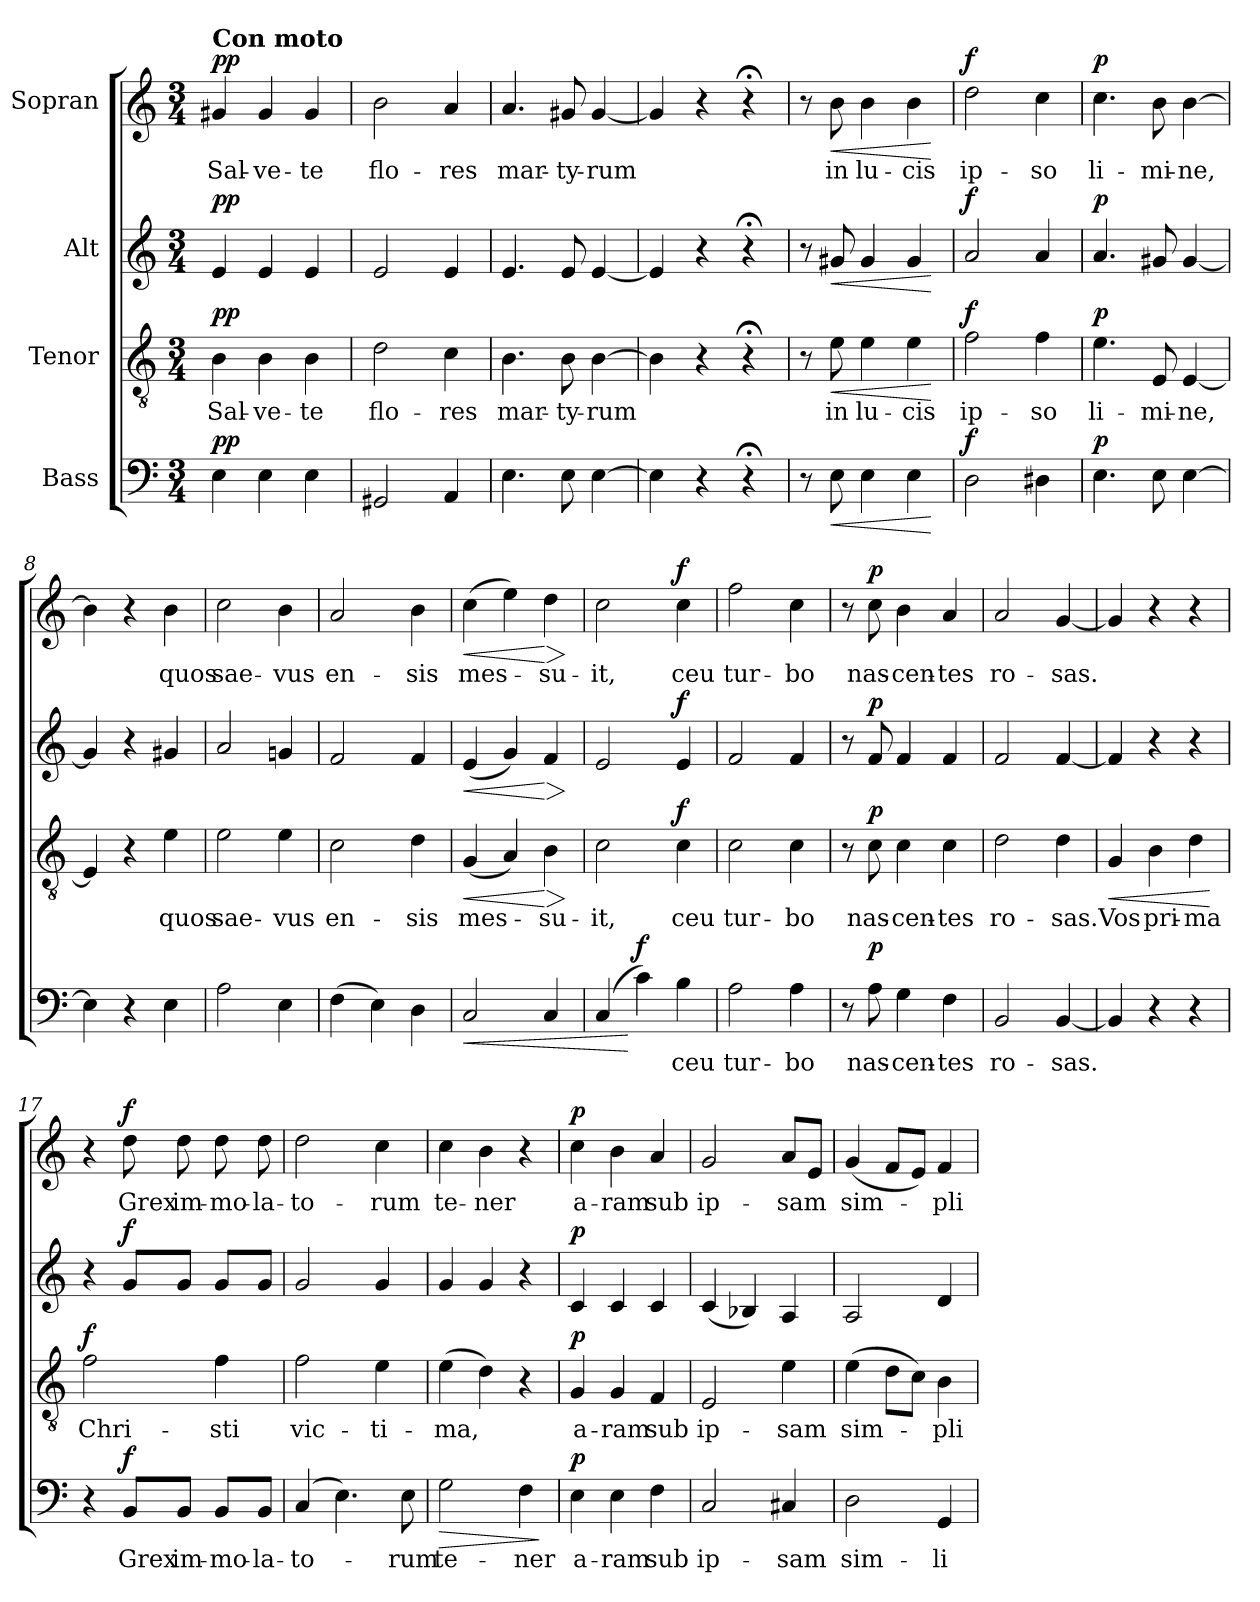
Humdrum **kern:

**kern	**text	**dynam	**kern	**text	**dynam	**kern	**dynam	**kern	**text	**dynam
*part4	*part4	*part4	*part3	*part3	*part3	*part2	*part2	*part1	*part1	*part1
*staff4	*staff4	*staff4	*staff3	*staff3	*staff3	*staff2	*staff2	*staff1	*staff1	*staff1
*I"Bass	*	*	*I"Tenor	*	*	*I"Alt	*	*I"Sopran	*	*
*clefF4	*	*	*clefGv2	*	*	*clefG2	*	*clefG2	*	*
*k[]	*	*	*k[]	*	*	*k[]	*	*k[]	*	*
*M3/4	*	*	*M3/4	*	*	*M3/4	*	*M3/4	*	*
*MM80	*	*	*MM80	*	*	*MM80	*	*MM80	*	*
=1	=1	=1	=1	=1	=1	=1	=1	=1	=1	=1
!	!	!	!	!	!	!	!	!LO:TX:a:B:t=Con moto	!	!
!	!	!LO:DY:a	!	!	!LO:DY:a	!	!LO:DY:a	!	!	!LO:DY:a
4E\	.	pp	4B\	Sal-	pp	4e/	pp	4g#X/	Sal-	pp
4E\	.	.	4B\	-ve-	.	4e/	.	4g#/	-ve-	.
4E\	.	.	4B\	-te	.	4e/	.	4g#/	-te	.
=2	=2	=2	=2	=2	=2	=2	=2	=2	=2	=2
2GG#X/	.	.	2d\	flo-	.	2e/	.	2b\	flo-	.
4AA/	.	.	4c\	-res	.	4e/	.	4a/	-res	.
=3	=3	=3	=3	=3	=3	=3	=3	=3	=3	=3
4.E\	.	.	4.B\	mar-	.	4.e/	.	4.a/	mar-	.
8E\	.	.	8B\	-ty-	.	8e/	.	8g#X/	-ty-	.
[4E\	.	.	[4B\	-rum	.	[4e/	.	[4g#/	-rum	.
=4	=4	=4	=4	=4	=4	=4	=4	=4	=4	=4
4E\]	.	.	4B\]	.	.	4e/]	.	4g#/]	.	.
4r	.	.	4r	.	.	4r	.	4r	.	.
4r;<	.	.	4r;<	.	.	4r;<	.	4r;<	.	.
=5	=5	=5	=5	=5	=5	=5	=5	=5	=5	=5
8r	.	.	8r	.	.	8r	.	8r	.	.
!	!	!LO:HP:b	!	!	!LO:HP:b	!	!LO:HP:b	!	!	!LO:HP:b
8E\	.	<	8e\	in	<	8g#X/	<	8b\	in	<
4E\	.	.	4e\	lu-	.	4g#/	.	4b\	lu-	.
4E\	.	.	4e\	-cis	.	4g#/	.	4b\	-cis	.
.	.	[	.	.	[	.	[	.	.	[
=6	=6	=6	=6	=6	=6	=6	=6	=6	=6	=6
!	!	!LO:DY:a	!	!	!LO:DY:a	!	!LO:DY:a	!	!	!LO:DY:a
2D\	.	f	2f\	ip-	f	2a/	f	2dd\	ip-	f
4D#X\	.	.	4f\	-so	.	4a/	.	4cc\	-so	.
=7	=7	=7	=7	=7	=7	=7	=7	=7	=7	=7
!	!	!LO:DY:a	!	!	!LO:DY:a	!	!LO:DY:a	!	!	!LO:DY:a
4.E\	.	p	4.e\	li-	p	4.a/	p	4.cc\	li-	p
8E\	.	.	8E/	-mi-	.	8g#X/	.	8b\	-mi-	.
[4E\	.	.	[4E/	-ne,	.	[4g#/	.	[4b\	-ne,	.
=8	=8	=8	=8	=8	=8	=8	=8	=8	=8	=8
4E\]	.	.	4E/]	.	.	4g#/]	.	4b\]	.	.
4r	.	.	4r	.	.	4r	.	4r	.	.
4E\	.	.	4e\	quos	.	4g#X/	.	4b\	quos	.
!!LO:LB:g=z
=9	=9	=9	=9	=9	=9	=9	=9	=9	=9	=9
2A\	.	.	2e\	sae-	.	2a/	.	2cc\	sae-	.
4E\	.	.	4e\	-vus	.	4gn/	.	4b\	-vus	.
=10	=10	=10	=10	=10	=10	=10	=10	=10	=10	=10
(>4F\	.	.	2c\	en-	.	2f/	.	2a/	en-	.
4E\)	.	.	.	.	.	.	.	.	.	.
4D\	.	.	4d\	-sis	.	4f/	.	4b\	-sis	.
=11	=11	=11	=11	=11	=11	=11	=11	=11	=11	=11
!	!	!LO:HP:b	!	!	!LO:HP:b	!	!LO:HP:b	!	!	!LO:HP:b
2C/	.	<	(4G/	mes-	<	(4e/	<	(>4cc\	mes-	<
.	.	.	4A/)	.	.	4g/)	.	4ee\)	.	.
!	!	!	!	!	!LO:HP:n=1:b	!	!LO:HP:n=1:b	!	!	!LO:HP:n=1:b
4C/	.	.	4B\	-su-	[ >	4f/	[ >	4dd\	-su-	[ >
.	.	.	.	.	]	.	]	.	.	]
=12	=12	=12	=12	=12	=12	=12	=12	=12	=12	=12
(4C/	.	.	2c\	-it,	.	2e/	.	2cc\	-it,	.
!	!	!LO:DY:n=1:a	!	!	!	!	!	!	!	!
4c\)	.	[ f	.	.	.	.	.	.	.	.
!	!	!	!	!	!LO:DY:a	!	!LO:DY:a	!	!	!LO:DY:a
4B\	ceu	.	4c\	ceu	f	4e/	f	4cc\	ceu	f
=13	=13	=13	=13	=13	=13	=13	=13	=13	=13	=13
2A\	tur-	.	2c\	tur-	.	2f/	.	2ff\	tur-	.
4A\	-bo	.	4c\	-bo	.	4f/	.	4cc\	-bo	.
=14	=14	=14	=14	=14	=14	=14	=14	=14	=14	=14
8r	.	.	8r	.	.	8r	.	8r	.	.
!	!	!LO:DY:a	!	!	!LO:DY:a	!	!LO:DY:a	!	!	!LO:DY:a
8A\	nas-	p	8c\	nas-	p	8f/	p	8cc\	nas-	p
4G\	-cen-	.	4c\	-cen-	.	4f/	.	4b\	-cen-	.
4F\	-tes	.	4c\	-tes	.	4f/	.	4a/	-tes	.
=15	=15	=15	=15	=15	=15	=15	=15	=15	=15	=15
2BB/	ro-	.	2d\	ro-	.	2f/	.	2a/	ro-	.
[4BB/	-sas.	.	4d\	-sas.	.	[4f/	.	[4g/	-sas.	.
=16	=16	=16	=16	=16	=16	=16	=16	=16	=16	=16
!	!	!	!	!	!LO:HP:b	!	!	!	!	!
4BB/]	.	.	4G/	Vos	<	4f/]	.	4g/]	.	.
4r	.	.	4B\	pri-	.	4r	.	4r	.	.
4r	.	.	4d\	-ma	.	4r	.	4r	.	.
.	.	.	.	.	[	.	.	.	.	.
!!LO:LB:g=z
=17	=17	=17	=17	=17	=17	=17	=17	=17	=17	=17
!	!	!	!	!	!LO:DY:a	!	!	!	!	!
4r	.	.	2f\	Chri-	f	4r	.	4r	.	.
!	!	!LO:DY:a	!	!	!	!	!LO:DY:a	!	!	!LO:DY:a
8BB/L	Grex	f	.	.	.	8g/L	f	8dd\	Grex	f
8BB/J	im-	.	.	.	.	8g/J	.	8dd\	im-	.
8BB/L	-mo-	.	4f\	-sti	.	8g/L	.	8dd\	-mo-	.
8BB/J	-la-	.	.	.	.	8g/J	.	8dd\	-la-	.
=18	=18	=18	=18	=18	=18	=18	=18	=18	=18	=18
(>4C/	-to-	.	2f\	vic-	.	2g/	.	2dd\	-to-	.
4.E\)	.	.	.	.	.	.	.	.	.	.
.	.	.	4e\	-ti-	.	4g/	.	4cc\	-rum	.
8E\	-rum	.	.	.	.	.	.	.	.	.
=19	=19	=19	=19	=19	=19	=19	=19	=19	=19	=19
!	!	!LO:HP:b	!	!	!	!	!	!	!	!
2G\	te-	>	(>4e\	-ma,	.	4g/	.	4cc\	te-	.
.	.	.	4d\)	.	.	4g/	.	4b\	-ner	.
4F\	-ner	.	4r	.	.	4r	.	4r	.	.
.	.	]	.	.	.	.	.	.	.	.
=20	=20	=20	=20	=20	=20	=20	=20	=20	=20	=20
!	!	!LO:DY:a	!	!	!LO:DY:a	!	!LO:DY:a	!	!	!LO:DY:a
4E\	a-	p	4G/	a-	p	4c/	p	4cc\	a-	p
4E\	-ram	.	4G/	-ram	.	4c/	.	4b\	-ram	.
4F\	sub	.	4F/	sub	.	4c/	.	4a/	sub	.
=21	=21	=21	=21	=21	=21	=21	=21	=21	=21	=21
2C/	ip-	.	2E/	ip-	.	(4c/	.	2g/	ip-	.
.	.	.	.	.	.	4B-X/)	.	.	.	.
4C#X/	-sam	.	4e\	-sam	.	4A/	.	8a/L	-sam	.
.	.	.	.	.	.	.	.	8e/J	.	.
=22	=22	=22	=22	=22	=22	=22	=22	=22	=22	=22
2D\	sim-	.	(>4e\	sim-	.	2A/	.	(4g/	sim-	.
.	.	.	8d\L	.	.	.	.	8f/L	.	.
.	.	.	8c\J)	.	.	.	.	8e/J)	.	.
4GG/	-li-	.	4B\	-pli-	.	4d/	.	4f/	-pli-	.
=	=	=	=	=	=	=	=	=	=	=
*-	*-	*-	*-	*-	*-	*-	*-	*-	*-	*-
